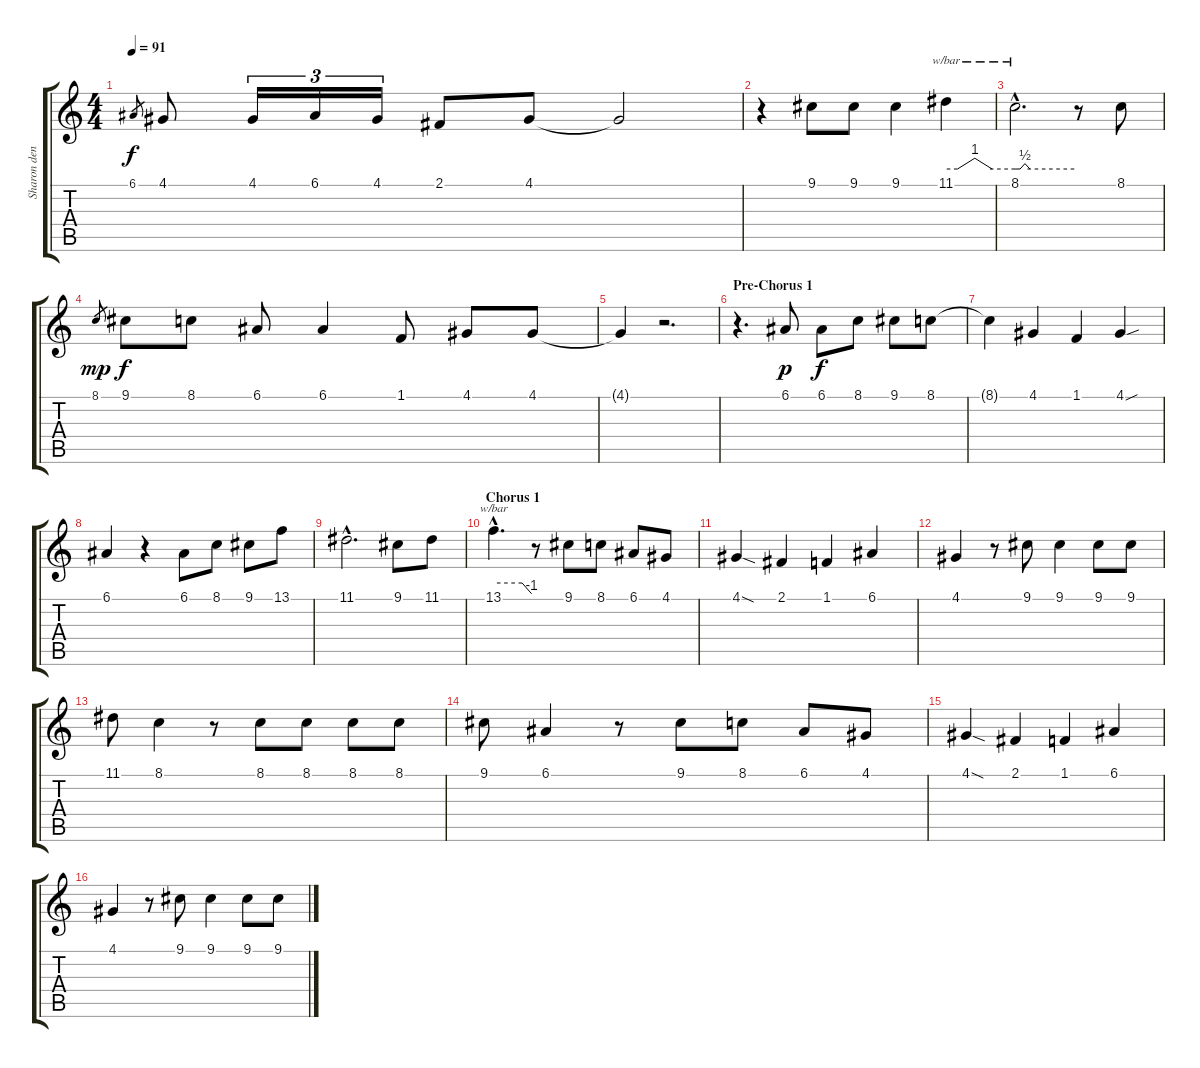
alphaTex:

\track ("Sharon den Adel" "Sharon den") {instrument baritonesax}
\staff {score tabs}
\tuning (E4 B3 G3 D3 A2 E2) {hide}
\ts (4 4)
\tempo 91
\clef g2
\ks c
6.1.8{gr dy f} 4.1.8 4.1.16{tu (3 2)} 6.1.16{tu (3 2)} 4.1.16{tu (3 2)} 2.1.8 4.1.8 4.1{t}.2 |
r.4 9.1.8 9.1.8 9.1.4 11.1.4{tbe (custom default 0 0 10 0 25 4 40 0 60 0)} |
8.1{hac}.2{d tbe (custom default 0 0 5 0 10 2 15 0 60 0)} r.8 8.1.8 |
8.1.8{gr dy mp} 9.1.8{dy f} 8.1.8 6.1.8 6.1.4 1.1.8 4.1.8 4.1.8 |
4.1{t}.4 r.2{d} |
\section ("" "Pre-Chorus 1")
r.4{d} 6.1.8{dy p} 6.1.8{dy f} 8.1.8 9.1.8 8.1.8 |
8.1{t}.4 4.1.4 1.1.4 4.1{sou}.4 |
6.1.4 r.4 6.1.8 8.1.8 9.1.8 13.1.8 |
11.1{hac}.2{d} 9.1.8 11.1.8 |
\section ("" "Chorus 1")
13.1{hac}.4{d tbe (custom default 0 0 45 0 60 -4)} r.8 9.1.8 8.1.8 6.1.8 4.1.8 |
4.1{sod}.4 2.1.4 1.1.4 6.1.4 |
4.1.4 r.8 9.1.8 9.1.4 9.1.8 9.1.8 |
11.1.8 8.1.4 r.8 8.1.8 8.1.8 8.1.8 8.1.8 |
9.1.8 6.1.4 r.8 9.1.8 8.1.8 6.1.8 4.1.8 |
4.1{sod}.4 2.1.4 1.1.4 6.1.4 |
4.1.4 r.8 9.1.8 9.1.4 9.1.8 9.1.8
